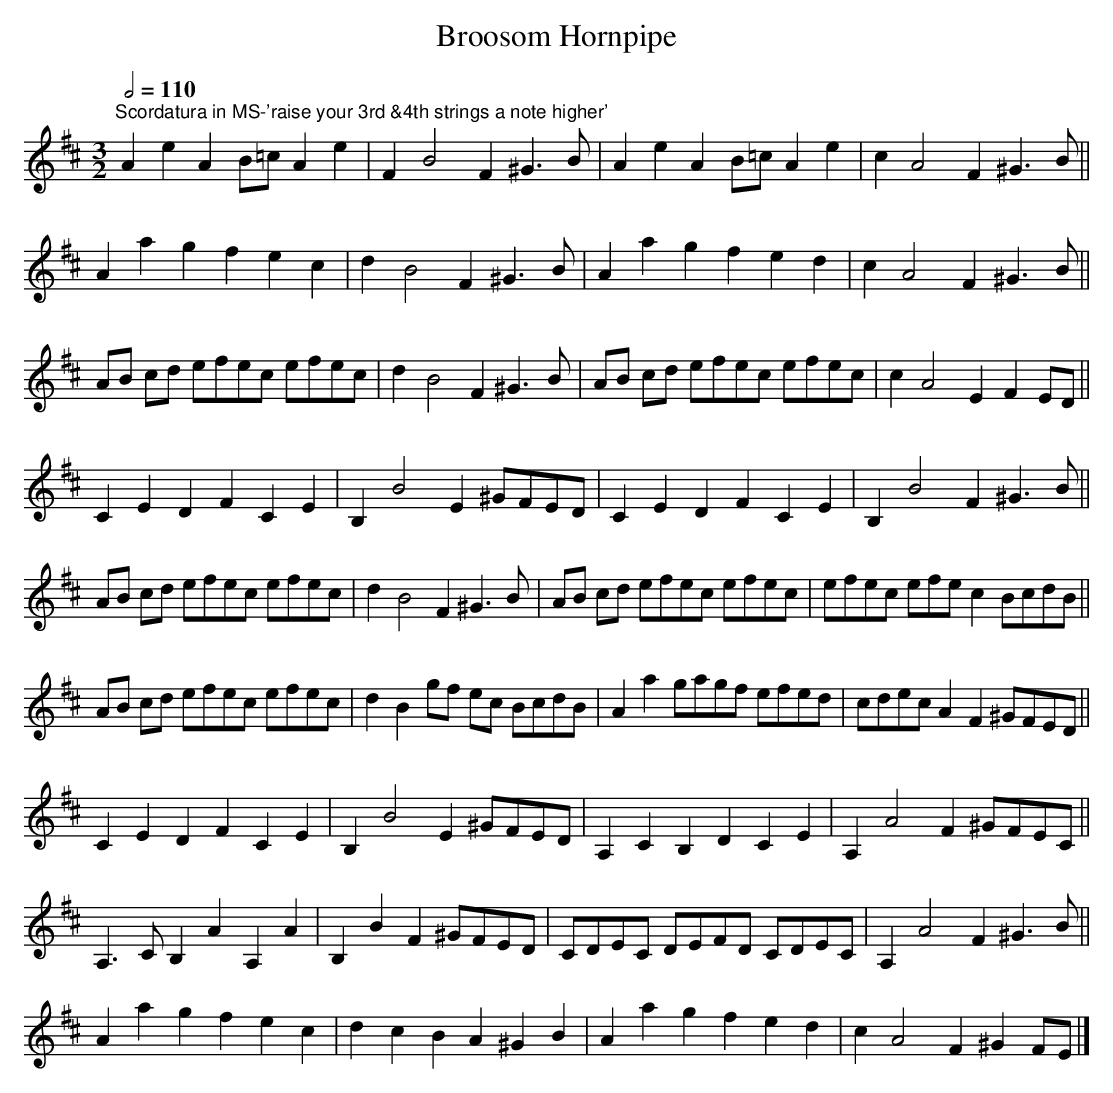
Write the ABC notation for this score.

X:1
T:Broosom Hornpipe
Q:1/2=110
M:3/2
L:1/4
K:D
"^Scordatura in MS-'raise your 3rd &4th strings a note higher'"
AeAB/=c/Ae|FB2F^G>B|AeAB/=c/Ae|cA2F^G>B||
Aagfec|dB2F^G>B|Aagfed|cA2F^G>B||
A/B/ c/d/ e/f/e/c/ e/f/e/c/|dB2F^G>B|\
A/B/ c/d/ e/f/e/c/ e/f/e/c/|cA2EFE/D/||
CEDFCE|B,B2E^G/F/E/D/|CEDFCE|B,B2F^G>B||
A/B/ c/d/ e/f/e/c/ e/f/e/c/|dB2F^G>B|\
A/B/ c/d/ e/f/e/c/ e/f/e/c/|e/f/e/c/ e/f/e/c B/c/d/B/||
A/B/ c/d/ e/f/e/c/ e/f/e/c/|dBg/f/ e/c/ B/c/d/B/|\
Aag/a/g/f/ e/f/e/d/|c/d/e/c/AF^G/F/E/D/||
CEDFCE|B,B2E^G/F/E/D/|A,CB,DCE|A,A2F^G/F/E/C/||
A,>CB,AA,A|B,B 2F^G/F/E/D/|C/D/E/C/ D/E/F/D/ C/D/E/C/|A,A2F^G>B||
Aagfec|dcBA^GB|Aagfed|cA2F^GF/E/|]
